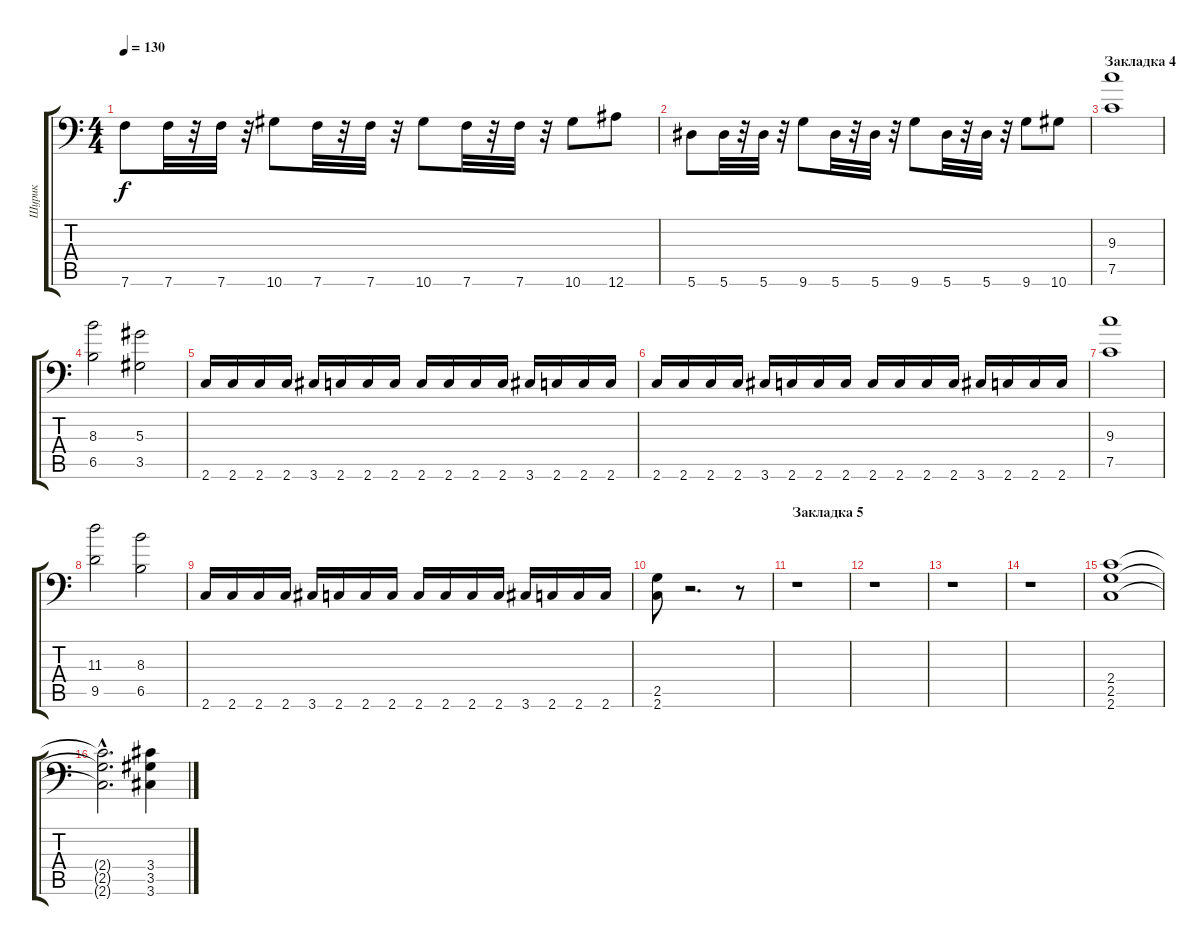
\track ("Шурик" "Шурик") {instrument distortionguitar}
\staff {score tabs}
\tuning (C4 G3 Eb3 Bb2 F2 Bb1) {hide}
\ts (4 4)
\tempo 130
\clef f4
\ks c
7.6.8{dy f} 7.6.32 r.32 7.6.32 r.32 10.6.8 7.6.32 r.32 7.6.32 r.32 10.6.8 7.6.32 r.32 7.6.32 r.32 10.6.8 12.6.8 |
5.6.8 5.6.32 r.32 5.6.32 r.32 9.6.8 5.6.32 r.32 5.6.32 r.32 9.6.8 5.6.32 r.32 5.6.32 r.32 9.6.8 10.6.8 |
\section ("" "Закладка 4")
(9.3 7.5).1 |
(8.3 6.5).2 (5.3 3.5).2 |
2.6.16 2.6.16 2.6.16 2.6.16 3.6.16 2.6.16 2.6.16 2.6.16 2.6.16 2.6.16 2.6.16 2.6.16 3.6.16 2.6.16 2.6.16 2.6.16 |
2.6.16 2.6.16 2.6.16 2.6.16 3.6.16 2.6.16 2.6.16 2.6.16 2.6.16 2.6.16 2.6.16 2.6.16 3.6.16 2.6.16 2.6.16 2.6.16 |
(9.3 7.5).1 |
(11.3 9.5).2 (8.3 6.5).2 |
2.6.16 2.6.16 2.6.16 2.6.16 3.6.16 2.6.16 2.6.16 2.6.16 2.6.16 2.6.16 2.6.16 2.6.16 3.6.16 2.6.16 2.6.16 2.6.16 |
(2.5 2.6).8 r.2{d} r.8 |
\section ("" "Закладка 5")
r.1 |
r.1 |
r.1 |
r.1 |
(2.4 2.5 2.6).1 |
(2.4{hac t} 2.5{hac t} 2.6{hac t}).2{d} (3.4 3.5 3.6).4
